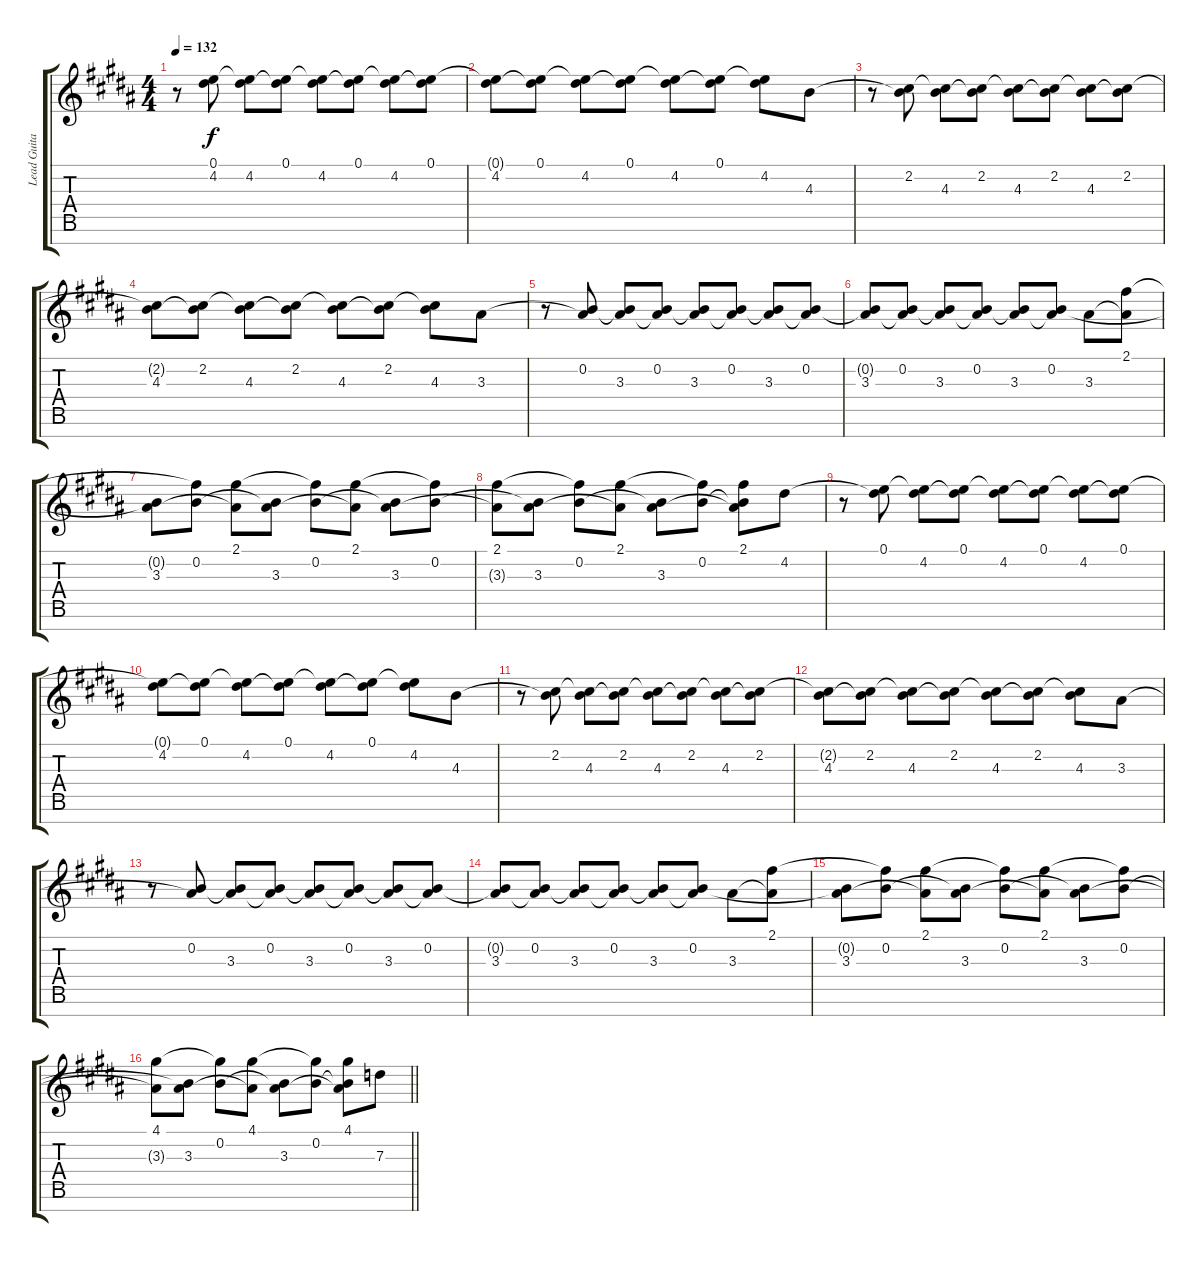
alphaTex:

\track ("Lead Guitar" "Lead Guita") {instrument distortionguitar}
\staff {score tabs}
\tuning (E4 B3 G3 D3 A2 E2 B1) {hide}
\ts (4 4)
\tempo 132
\clef g2
\ks b
r.8{dy f} (0.1 4.2{t}).8 (0.1{t} 4.2).8 (0.1 4.2{t}).8 (0.1{t} 4.2).8 (0.1 4.2{t}).8 (0.1{t} 4.2).8 (0.1 4.2{t}).8 |
(0.1{t} 4.2).8 (0.1 4.2{t}).8 (0.1{t} 4.2).8 (0.1 4.2{t}).8 (0.1{t} 4.2).8 (0.1 4.2{t}).8 (0.1{t} 4.2).8 4.3.8 |
r.8 (2.2 4.3{t}).8 (2.2{t} 4.3).8 (2.2 4.3{t}).8 (2.2{t} 4.3).8 (2.2 4.3{t}).8 (2.2{t} 4.3).8 (2.2 4.3{t}).8 |
(2.2{t} 4.3).8 (2.2 4.3{t}).8 (2.2{t} 4.3).8 (2.2 4.3{t}).8 (2.2{t} 4.3).8 (2.2 4.3{t}).8 (2.2{t} 4.3).8 3.3.8 |
r.8 (0.2 3.3{t}).8 (0.2{t} 3.3).8 (0.2 3.3{t}).8 (0.2{t} 3.3).8 (0.2 3.3{t}).8 (0.2{t} 3.3).8 (0.2 3.3{t}).8 |
(0.2{t} 3.3).8 (0.2 3.3{t}).8 (0.2{t} 3.3).8 (0.2 3.3{t}).8 (0.2{t} 3.3).8 (0.2 3.3{t}).8 3.3.8 (2.1 3.3{t}).8 |
(0.2{t} 3.3).8 (2.1{t} 0.2).8 (2.1 3.3{t}).8 (0.2{t} 3.3).8 (2.1{t} 0.2).8 (2.1 3.3{t}).8 (0.2{t} 3.3).8 (2.1{t} 0.2).8 |
(2.1 3.3{t}).8 (0.2{t} 3.3).8 (2.1{t} 0.2).8 (2.1 3.3{t}).8 (0.2{t} 3.3).8 (2.1{t} 0.2).8 (2.1 0.2{t} 3.3{t}).8 4.2.8 |
r.8 (0.1 4.2{t}).8 (0.1{t} 4.2).8 (0.1 4.2{t}).8 (0.1{t} 4.2).8 (0.1 4.2{t}).8 (0.1{t} 4.2).8 (0.1 4.2{t}).8 |
(0.1{t} 4.2).8 (0.1 4.2{t}).8 (0.1{t} 4.2).8 (0.1 4.2{t}).8 (0.1{t} 4.2).8 (0.1 4.2{t}).8 (0.1{t} 4.2).8 4.3.8 |
r.8 (2.2 4.3{t}).8 (2.2{t} 4.3).8 (2.2 4.3{t}).8 (2.2{t} 4.3).8 (2.2 4.3{t}).8 (2.2{t} 4.3).8 (2.2 4.3{t}).8 |
(2.2{t} 4.3).8 (2.2 4.3{t}).8 (2.2{t} 4.3).8 (2.2 4.3{t}).8 (2.2{t} 4.3).8 (2.2 4.3{t}).8 (2.2{t} 4.3).8 3.3.8 |
r.8 (0.2 3.3{t}).8 (0.2{t} 3.3).8 (0.2 3.3{t}).8 (0.2{t} 3.3).8 (0.2 3.3{t}).8 (0.2{t} 3.3).8 (0.2 3.3{t}).8 |
(0.2{t} 3.3).8 (0.2 3.3{t}).8 (0.2{t} 3.3).8 (0.2 3.3{t}).8 (0.2{t} 3.3).8 (0.2 3.3{t}).8 3.3.8 (2.1 3.3{t}).8 |
(0.2{t} 3.3).8 (2.1{t} 0.2).8 (2.1 3.3{t}).8 (0.2{t} 3.3).8 (2.1{t} 0.2).8 (2.1 3.3{t}).8 (0.2{t} 3.3).8 (2.1{t} 0.2).8 |
\barLineRight lightlight
(4.1 3.3{t}).8 (0.2{t} 3.3).8 (4.1{t} 0.2).8 (4.1 3.3{t}).8 (0.2{t} 3.3).8 (4.1{t} 0.2).8 (4.1 0.2{t} 3.3{t}).8 7.3.8
